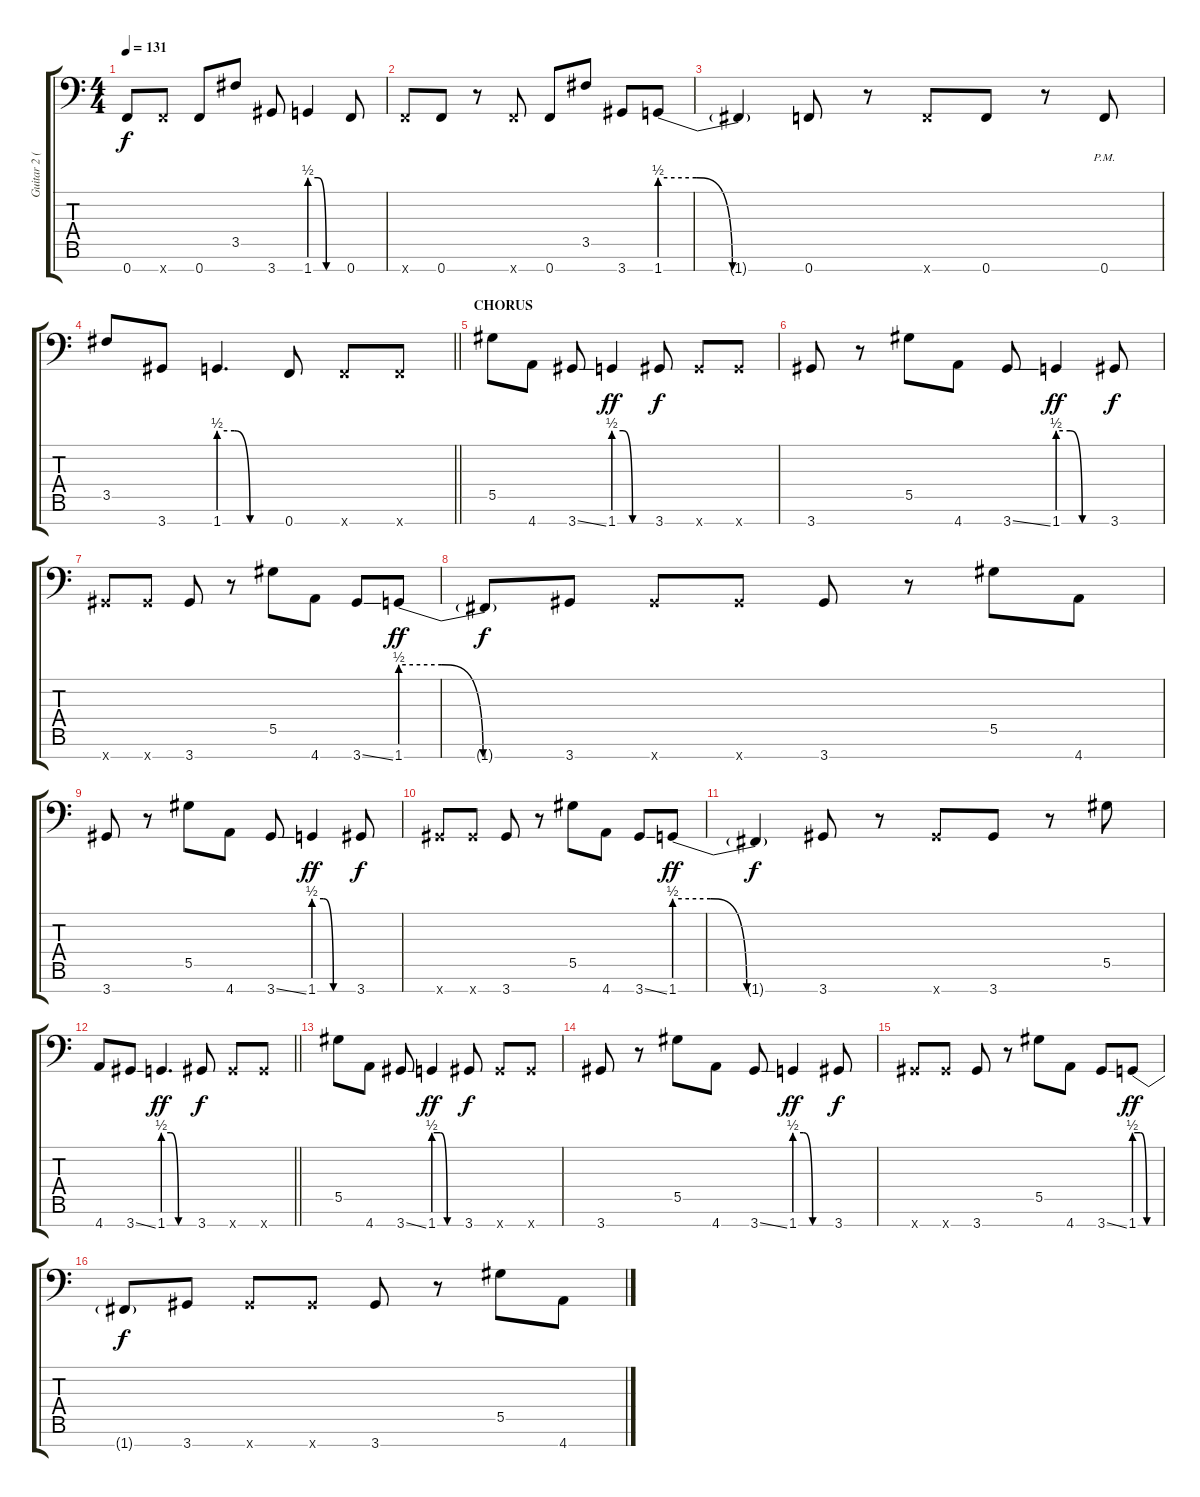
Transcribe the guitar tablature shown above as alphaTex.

\track ("Guitar 2 (Marten Hagstrom)" "Guitar 2 (") {instrument distortionguitar}
\staff {score tabs}
\tuning (Bb3 F3 Db3 Ab2 Eb2 Bb1 F1) {hide}
\ts (4 4)
\tempo 131
\clef f4
\ks c
0.7.8{dy f} 0.7{x}.8 0.7.8 3.5.8 3.7.8 1.7{be (custom 0 2 15 2 30 0 60 0)}.4 0.7.8 |
0.7{x}.8 0.7.8 r.8 0.7{x}.8 0.7.8 3.5.8 3.7.8 1.7{be (custom 0 2 15 2 30 0 60 0)}.8 |
1.7{t}.4 0.7.8 r.8 0.7{x}.8 0.7.8 r.8 0.7{pm}.8 |
\barLineRight lightlight
3.5.8 3.7.8 1.7{be (custom 0 2 15 2 30 0 60 0)}.4{d} 0.7.8 0.7{x}.8 0.7{x}.8 |
\section ("" "CHORUS")
5.5.8 4.7.8 3.7{ss}.8 1.7{be (custom 0 2 15 2 30 0 60 0)}.4{dy ff} 3.7.8{dy f} 3.7{x}.8 3.7{x}.8 |
3.7.8 r.8 5.5.8 4.7.8 3.7{ss}.8 1.7{be (custom 0 2 15 2 30 0 60 0)}.4{dy ff} 3.7.8{dy f} |
3.7{x}.8 3.7{x}.8 3.7.8 r.8 5.5.8 4.7.8 3.7{ss}.8 1.7{be (custom 0 2 15 2 30 0 60 0)}.8{dy ff} |
1.7{t}.8{dy f} 3.7.8 3.7{x}.8 3.7{x}.8 3.7.8 r.8 5.5.8 4.7.8 |
3.7.8 r.8 5.5.8 4.7.8 3.7{ss}.8 1.7{be (custom 0 2 15 2 30 0 60 0)}.4{dy ff} 3.7.8{dy f} |
3.7{x}.8 3.7{x}.8 3.7.8 r.8 5.5.8 4.7.8 3.7{ss}.8 1.7{be (custom 0 2 15 2 30 0 60 0)}.8{dy ff} |
1.7{t}.4{dy f} 3.7.8 r.8 3.7{x}.8 3.7.8 r.8 5.5.8 |
\barLineRight lightlight
4.7.8 3.7{ss}.8 1.7{be (custom 0 2 15 2 30 0 60 0)}.4{d dy ff} 3.7.8{dy f} 3.7{x}.8 3.7{x}.8 |
5.5.8 4.7.8 3.7{ss}.8 1.7{be (custom 0 2 15 2 30 0 60 0)}.4{dy ff} 3.7.8{dy f} 3.7{x}.8 3.7{x}.8 |
3.7.8 r.8 5.5.8 4.7.8 3.7{ss}.8 1.7{be (custom 0 2 15 2 30 0 60 0)}.4{dy ff} 3.7.8{dy f} |
3.7{x}.8 3.7{x}.8 3.7.8 r.8 5.5.8 4.7.8 3.7{ss}.8 1.7{be (custom 0 2 15 2 30 0 60 0)}.8{dy ff} |
1.7{t}.8{dy f} 3.7.8 3.7{x}.8 3.7{x}.8 3.7.8 r.8 5.5.8 4.7.8
